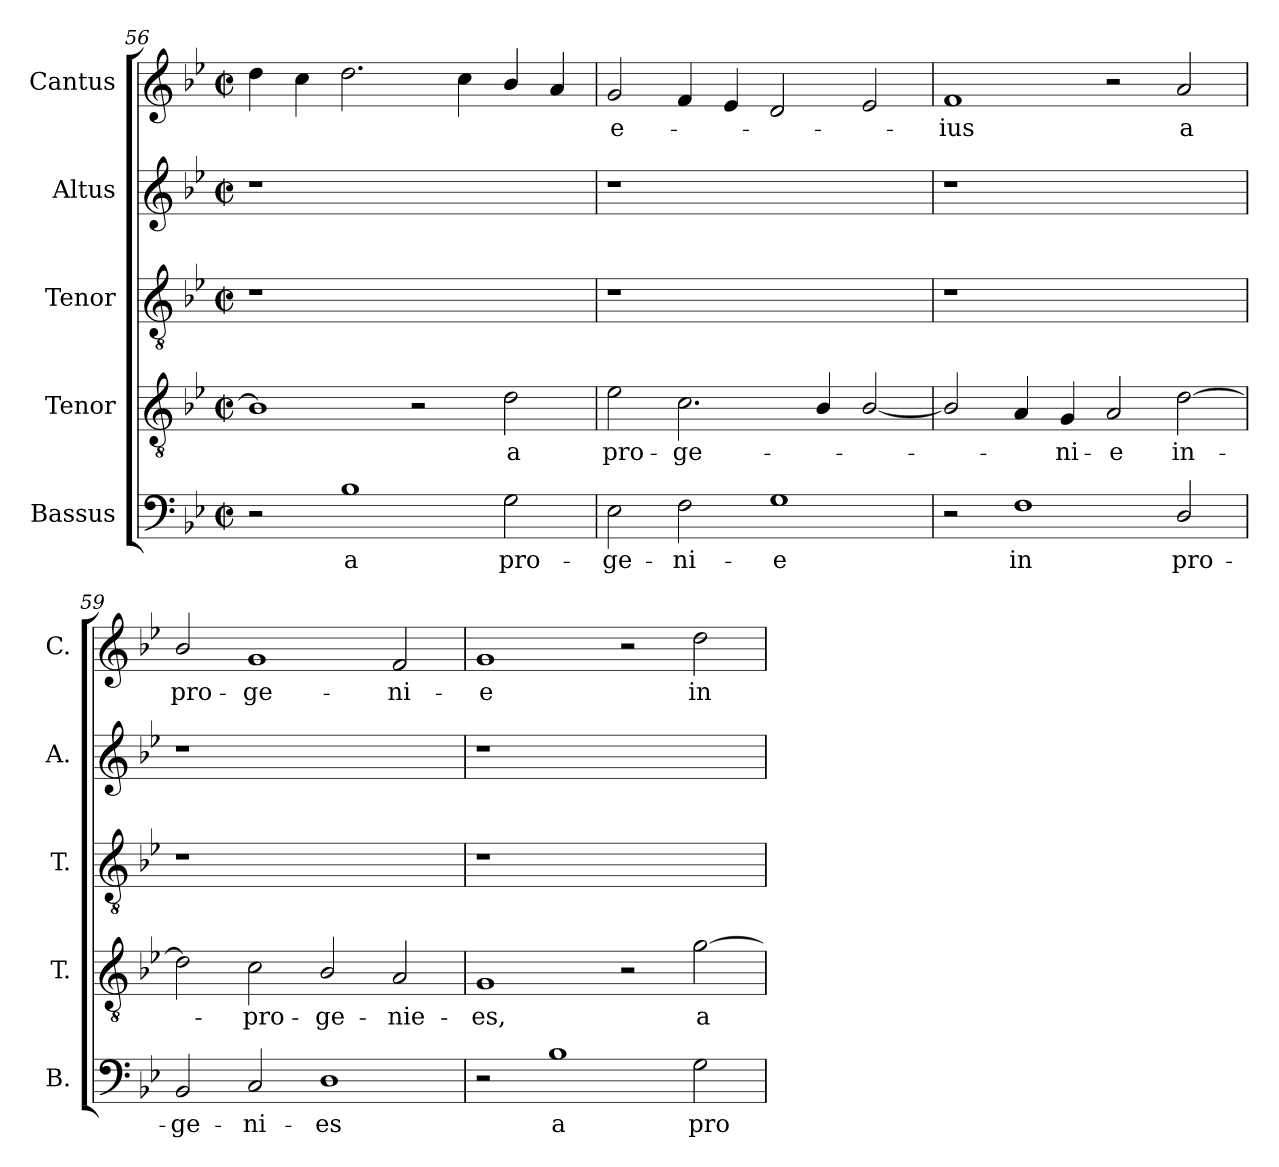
**kern	**text	**kern	**text	**kern	**kern	**kern	**text
*part5	*part5	*part4	*part4	*part3	*part2	*part1	*part1
*staff5	*staff5	*staff4	*staff4	*staff3	*staff2	*staff1	*staff1
*I"Bassus	*	*I"Tenor	*	*I"Tenor	*I"Altus	*I"Cantus	*
*I'B.	*	*I'T.	*	*I'T.	*I'A.	*I'C.	*
!!LO:LB:g=z
*clefF4	*	*clefGv2	*	*clefGv2	*clefG2	*clefG2	*
*	*	*ITrd7c12	*	*ITrd7c12	*	*	*
*k[b-e-]	*	*k[b-e-]	*	*k[b-e-]	*k[b-e-]	*k[b-e-]	*
*B-:	*	*B-:	*	*B-:	*B-:	*B-:	*
*M2/2	*	*M2/2	*	*M2/2	*M2/2	*M2/2	*
*met(c|)	*	*met(c|)	*	*met(c|)	*met(c|)	*met(c|)	*
=56	=56	=56	=56	=56	=56	=56	=56
!	!	!	!	!LO:N:vis=1	!LO:N:vis=1	!	!
2r	.	1BB-i]	.	1r	1r	4ddi\	.
.	.	.	.	.	.	4cci\	.
!	!LO:LY:b:color=#000000	!	!	!	!	!	!
1B-i	a	.	.	.	.	2.ddi\	.
.	.	2r	.	1ryy	1ryy	.	.
.	.	.	.	.	.	4cci\	.
!	!LO:LY:b:color=#000000	!	!	!	!	!	!
!	!	!	!LO:LY:b:color=#000000	!	!	!	!
2Gi\	pro-	2Di\	a	.	.	4b-i/	.
.	.	.	.	.	.	4ai/	.
=57	=57	=57	=57	=57	=57	=57	=57
!	!LO:LY:b:color=#000000	!	!	!	!	!	!
!	!	!	!LO:LY:b:color=#000000	!LO:N:vis=1	!LO:N:vis=1	!	!
!	!	!	!	!	!	!	!LO:LY:b:color=#000000
2E-i\	-ge-	2E-i\	pro-	1r	1r	2gi/	e-
!	!LO:LY:b:color=#000000	!	!	!	!	!	!
!	!	!	!LO:LY:b:color=#000000	!	!	!	!
2Fi\	-ni-	2.Ci\	-ge-	.	.	4fi/	.
.	.	.	.	.	.	4e-i/	.
!	!LO:LY:b:color=#000000	!	!	!	!	!	!
1Gi	-e	.	.	1ryy	1ryy	2di/	.
.	.	4BB-i/	.	.	.	.	.
.	.	[<2BB-i/	.	.	.	2e-i/	.
=58	=58	=58	=58	=58	=58	=58	=58
!	!	!	!	!LO:N:vis=1	!LO:N:vis=1	!	!
!	!	!	!	!	!	!	!LO:LY:b:color=#000000
2r	.	2BB-i/]	.	1r	1r	1fi	-ius
!	!LO:LY:b:color=#000000	!	!	!	!	!	!
1Fi	in	4AAi/	.	.	.	.	.
!	!	!	!LO:LY:b:color=#000000	!	!	!	!
.	.	4GGi/	-ni-	.	.	.	.
!	!	!	!LO:LY:b:color=#000000	!	!	!	!
.	.	2AAi/	-e	1ryy	1ryy	2r	.
!	!LO:LY:b:color=#000000	!	!	!	!	!	!
!	!	!	!LO:LY:b:color=#000000	!	!	!	!
!	!	!	!	!	!	!	!LO:LY:b:color=#000000
2Di/	pro-	[>2Di\	in-	.	.	2ai/	a
=59	=59	=59	=59	=59	=59	=59	=59
!	!LO:LY:b:color=#000000	!	!	!LO:N:vis=1	!LO:N:vis=1	!	!
!	!	!	!	!	!	!	!LO:LY:b:color=#000000
2BB-i/	-ge-	2Di\]	.	1r	1r	2b-i/	pro-
!	!LO:LY:b:color=#000000	!	!	!	!	!	!
!	!	!	!LO:LY:b:color=#000000	!	!	!	!
!	!	!	!	!	!	!	!LO:LY:b:color=#000000
2Ci/	-ni-	2Ci\	-pro-	.	.	1gi	-ge-
!	!LO:LY:b:color=#000000	!	!	!	!	!	!
!	!	!	!LO:LY:b:color=#000000	!	!	!	!
1Di	-es	2BB-i/	-ge-	1ryy	1ryy	.	.
!	!	!	!LO:LY:b:color=#000000	!	!	!	!
!	!	!	!	!	!	!	!LO:LY:b:color=#000000
.	.	2AAi/	-nie-	.	.	2fi/	-ni-
=60	=60	=60	=60	=60	=60	=60	=60
!	!	!	!LO:LY:b:color=#000000	!LO:N:vis=1	!LO:N:vis=1	!	!
!	!	!	!	!	!	!	!LO:LY:b:color=#000000
2r	.	1GGi	-es,	1r	1r	1gi	-e
!	!LO:LY:b:color=#000000	!	!	!	!	!	!
1B-i	a	.	.	.	.	.	.
.	.	2r	.	1ryy	1ryy	2r	.
!	!LO:LY:b:color=#000000	!	!	!	!	!	!
!	!	!	!LO:LY:b:color=#000000	!	!	!	!
!	!	!	!	!	!	!	!LO:LY:b:color=#000000
2Gi\	pro-	[>2Gi\	a	.	.	2ddi\	in
=	=	=	=	=	=	=	=
*-	*-	*-	*-	*-	*-	*-	*-
